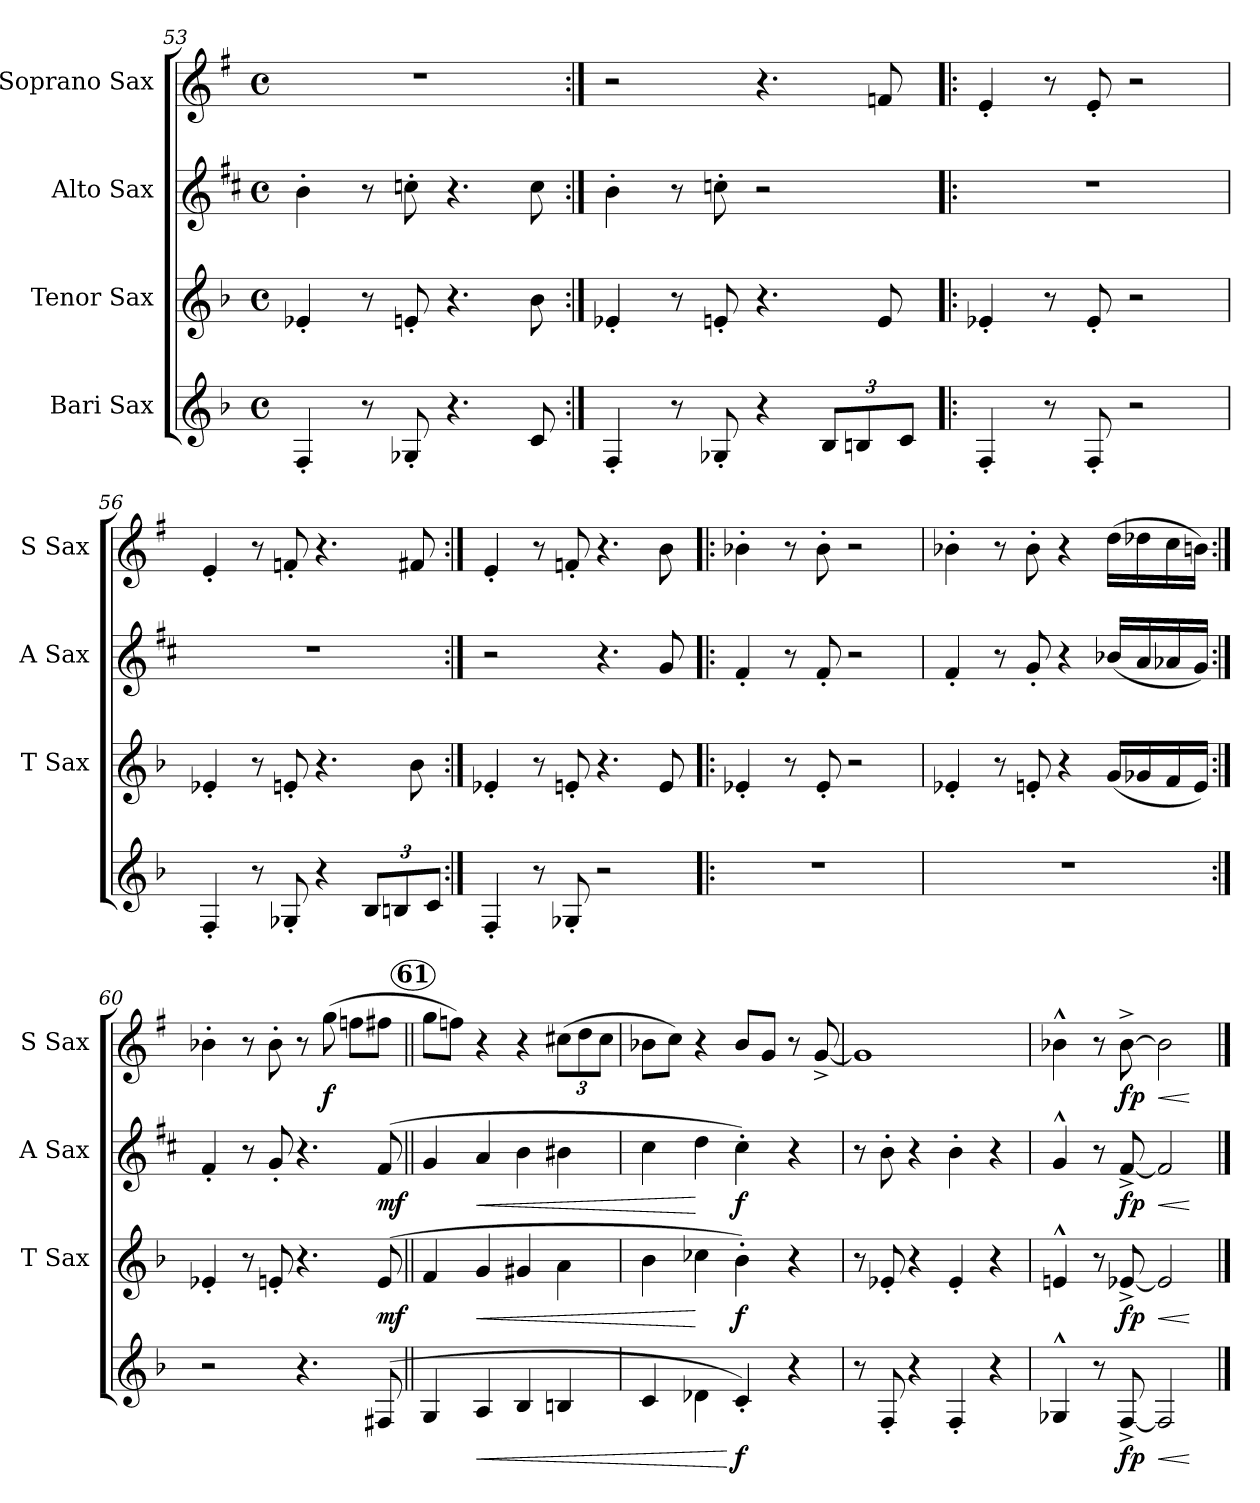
**kern	**dynam	**kern	**dynam	**kern	**dynam	**kern	**dynam
*part4	*part4	*part3	*part3	*part2	*part2	*part1	*part1
*staff4	*staff4	*staff3	*staff3	*staff2	*staff2	*staff1	*staff1
*I"Bari Sax	*	*I"Tenor Sax	*	*I"Alto Sax	*	*I"Soprano Sax	*
*	*	*I'T Sax	*	*I'A Sax	*	*I'S Sax	*
*clefG2	*	*clefG2	*	*clefG2	*	*clefG2	*
*ITrd12c21	*	*ITrd8c14	*	*ITrd5c9	*	*ITrd1c2	*
*k[b-]	*	*k[b-]	*	*k[b-]	*	*k[b-]	*
*F:	*	*F:	*	*F:	*	*F:	*
*M4/4	*	*M4/4	*	*M4/4	*	*M4/4	*
*met(c)	*	*met(c)	*	*met(c)	*	*met(c)	*
=53	=53	=53	=53	=53	=53	=53	=53
4FF'</	.	4E-X'</	.	4d'>\	.	1r	.
8r	.	8r	.	8r	.	.	.
8GG-X'</	.	8En'</	.	8e-X'>\	.	.	.
4.r	.	4.r	.	4.r	.	.	.
8C/	.	8B-\	.	8e-\	.	.	.
=54:|!	=54:|!	=54:|!	=54:|!	=54:|!	=54:|!	=54:|!	=54:|!
4FF'</	.	4E-X'</	.	4d'>\	.	2r	.
8r	.	8r	.	8r	.	.	.
8GG-X'</	.	8En'</	.	8e-X'>\	.	.	.
4r	.	4.r	.	2r	.	4.r	.
12BB-/L	.	.	.	.	.	.	.
12BBn/	.	.	.	.	.	.	.
.	.	8E/	.	.	.	8e-X/	.
12C/J	.	.	.	.	.	.	.
!!LO:LB:g=z
=55!|:	=55!|:	=55!|:	=55!|:	=55!|:	=55!|:	=55!|:	=55!|:
4FF'</	.	4E-X'</	.	1r	.	4d'</	.
8r	.	8r	.	.	.	8r	.
8FF'</	.	8E-'</	.	.	.	8d'</	.
2r	.	2r	.	.	.	2r	.
=56	=56	=56	=56	=56	=56	=56	=56
4FF'</	.	4E-X'</	.	1r	.	4d'</	.
8r	.	8r	.	.	.	8r	.
8GG-X'</	.	8En'</	.	.	.	8e-X'</	.
4r	.	4.r	.	.	.	4.r	.
12BB-/L	.	.	.	.	.	.	.
12BBn/	.	.	.	.	.	.	.
.	.	8B-\	.	.	.	8en/	.
12C/J	.	.	.	.	.	.	.
=57:|!	=57:|!	=57:|!	=57:|!	=57:|!	=57:|!	=57:|!	=57:|!
4FF'</	.	4E-X'</	.	2r	.	4d'</	.
8r	.	8r	.	.	.	8r	.
8GG-X'</	.	8En'</	.	.	.	8e-X'</	.
2r	.	4.r	.	4.r	.	4.r	.
.	.	8E/	.	8B-/	.	8a\	.
=58!|:	=58!|:	=58!|:	=58!|:	=58!|:	=58!|:	=58!|:	=58!|:
1r	.	4E-X'</	.	4A'</	.	4a-X'>\	.
.	.	8r	.	8r	.	8r	.
.	.	8E-'</	.	8A'</	.	8a-'>\	.
.	.	2r	.	2r	.	2r	.
=59	=59	=59	=59	=59	=59	=59	=59
1r	.	4E-X'</	.	4A'</	.	4a-X'>\	.
.	.	8r	.	8r	.	8r	.
.	.	8En'</	.	8B-'</	.	8a-'>\	.
.	.	4r	.	4r	.	4r	.
.	.	(<16G/LL	.	(<16d-X/LL	.	(>16cc\LL	.
.	.	16G-X/	.	16c/	.	16cc-X\	.
.	.	16F/	.	16c-X/	.	16b-\	.
.	.	16E/JJ)	.	16B-/JJ)	.	16an\JJ)	.
=60:|!	=60:|!	=60:|!	=60:|!	=60:|!	=60:|!	=60:|!	=60:|!
2r	.	4E-X'</	.	4A'</	.	4a-X'>\	.
.	.	8r	.	8r	.	8r	.
.	.	8En'</	.	8B-'</	.	8a-'>\	.
4.r	.	4.r	.	4.r	.	8r	.
!	!	!	!	!	!	!	!LO:DY:b
.	.	.	.	.	.	(>8ff\	f
.	.	.	.	.	.	8ee-X\L	.
!	!	!	!LO:DY:b	!	!LO:DY:b	!	!
(8FF#X/	.	(8E/	mf	(8A/	mf	8een\J	.
!!LO:PB:g=z
!!LO:REH:place=s1:a:B:enc=circle:fs=10.5:t=61
=61||	=61||	=61||	=61||	=61||	=61||	=61||	=61||
4GG/	.	4F/	.	4B-/	.	8ff\L	.
.	.	.	.	.	.	8ee-X\J)	.
!	!LO:HP:b	!	!LO:HP:b	!	!LO:HP:b	!	!
4AA/	<	4G/	<	4c/	<	4r	.
4BB-/	.	4G#X/	.	4d\	.	4r	.
4BBn/	.	4A\	.	4d#X\	.	(>12bn\L	.
.	.	.	.	.	.	12cc\	.
.	.	.	.	.	.	12b\J	.
=62	=62	=62	=62	=62	=62	=62	=62
4C/	.	4B-\	.	4e\	.	8a-X\L	.
.	.	.	.	.	.	8b-i\J)	.
4D-X\	.	4c-X\	[	4f\	[	4r	.
!	!LO:DY:n=1:b	!	!LO:DY:b	!	!LO:DY:b	!	!
4C'</)	[ f	4B-'>\)	f	4e'>\)	f	8a-/L	.
.	.	.	.	.	.	8f/J	.
4r	.	4r	.	4r	.	8r	.
.	.	.	.	.	.	[8f^</	.
=63	=63	=63	=63	=63	=63	=63	=63
8r	.	8r	.	8r	.	1f]	.
8FF'</	.	8E-X'</	.	8d'>\	.	.	.
4r	.	4r	.	4r	.	.	.
4FF'</	.	4E-'</	.	4d'>\	.	.	.
4r	.	4r	.	4r	.	.	.
=64	=64	=64	=64	=64	=64	=64	=64
4GG-X^^>/	.	4En^^>/	.	4B-^^>/	.	4a-X^^>\	.
8r	.	8r	.	8r	.	8r	.
!	!LO:DY:b	!	!LO:DY:b	!	!LO:DY:b	!	!LO:DY:b
[8FF^</	fp	[8E-X^</	fp	[8A^</	fp	[8a-^>\	fp
!	!LO:HP:b	!	!LO:HP:b	!	!LO:HP:b	!	!LO:HP:b
2FF/]	<	2E-/]	<	2A/]	<	2a-\]	<
.	[	.	[	.	[	.	[
==	==	==	==	==	==	==	==
*-	*-	*-	*-	*-	*-	*-	*-
